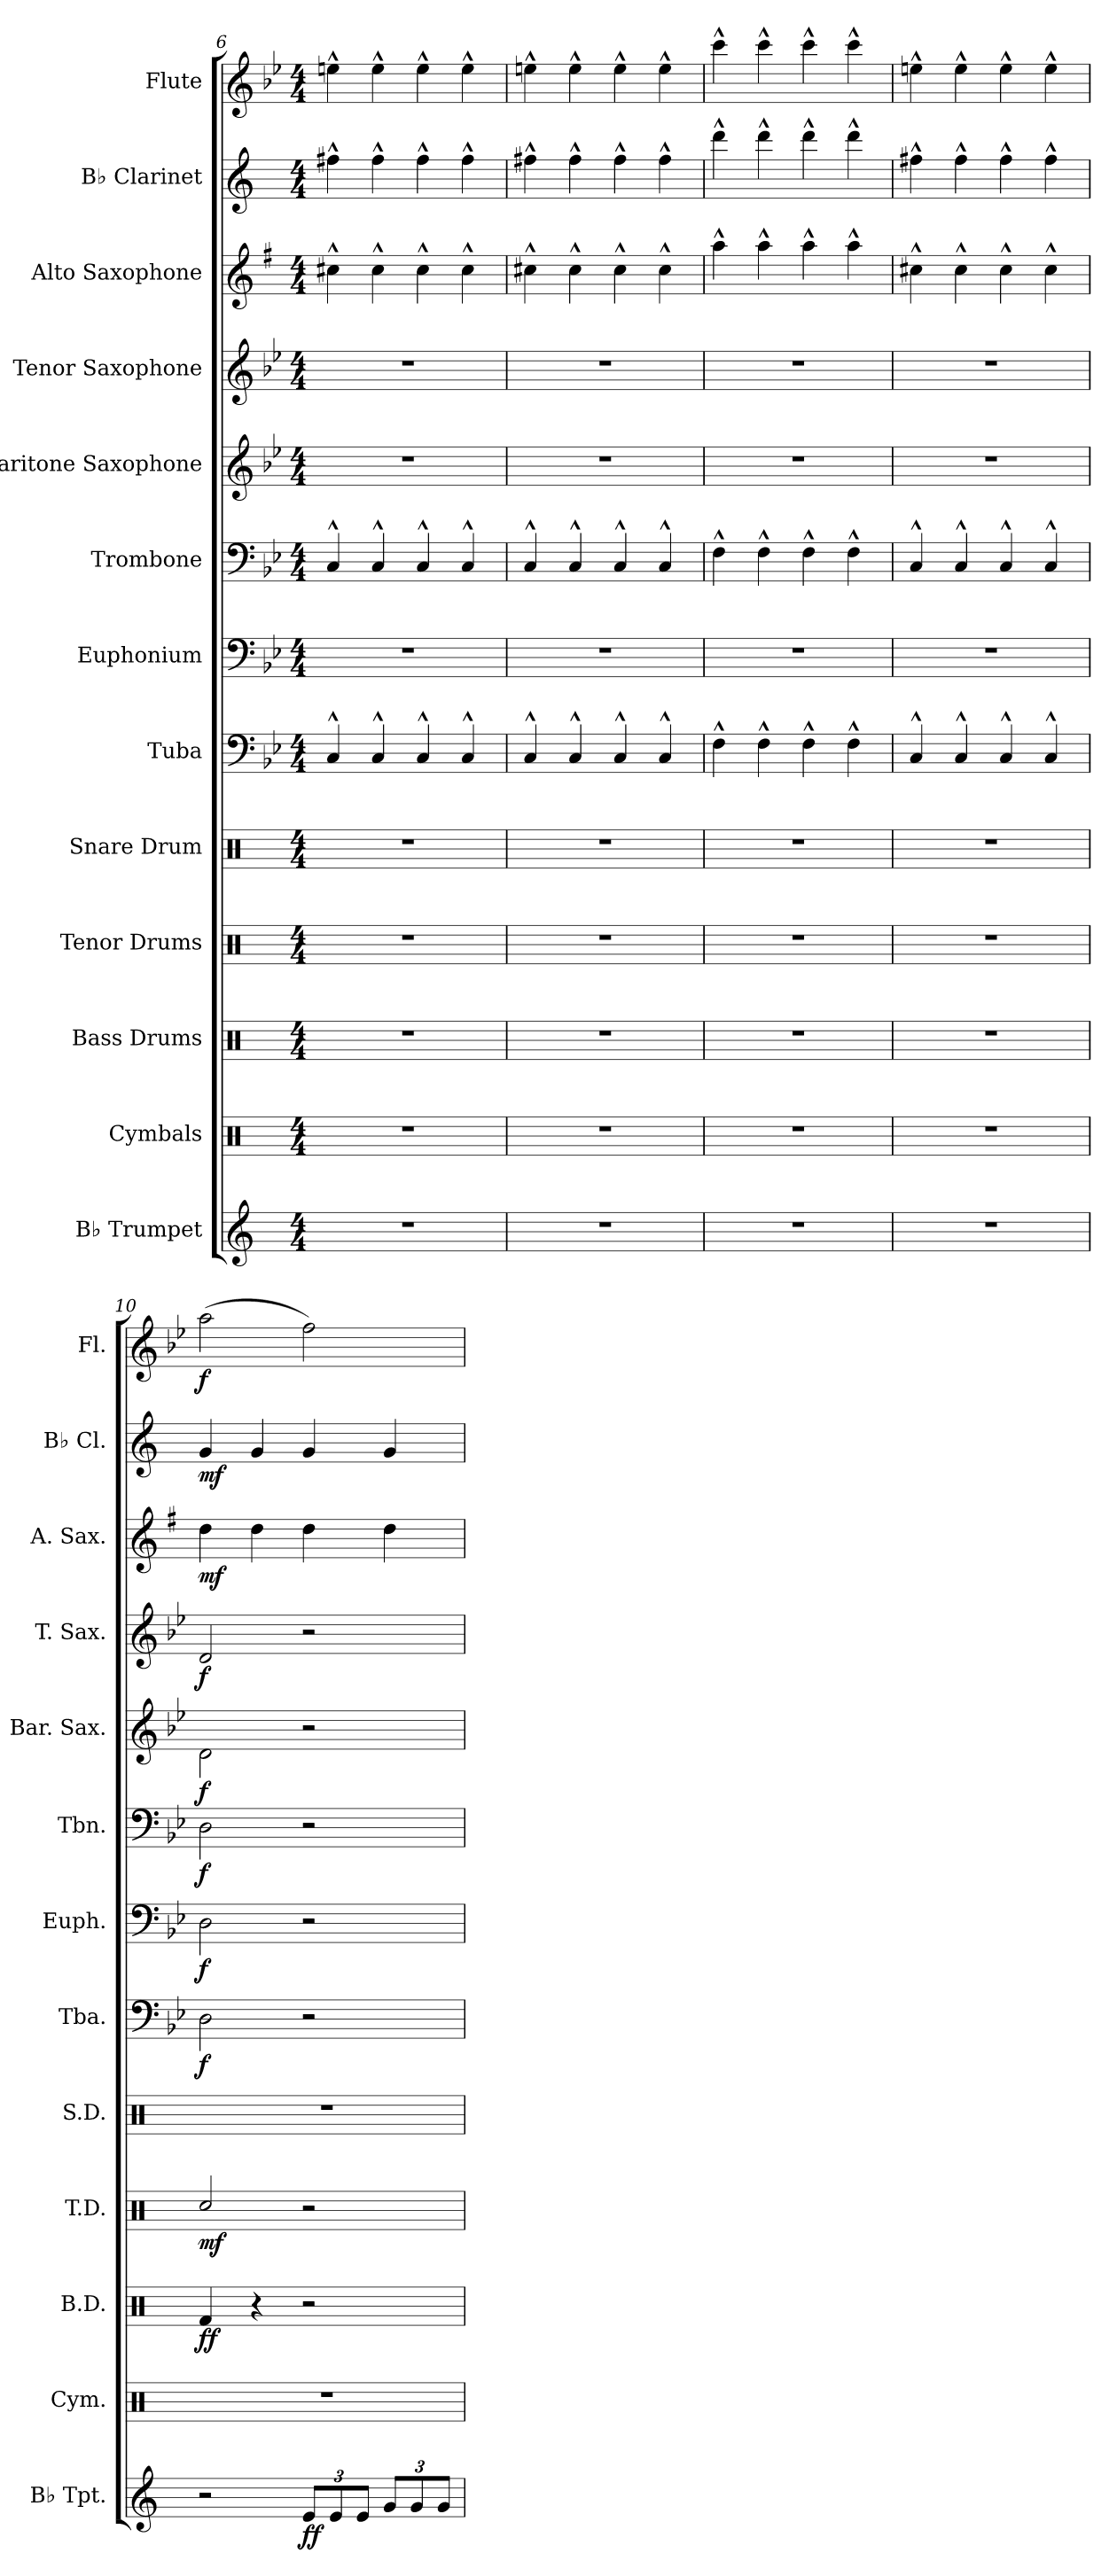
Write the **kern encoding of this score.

**kern	**dynam	**kern	**kern	**dynam	**kern	**dynam	**kern	**kern	**dynam	**kern	**dynam	**kern	**dynam	**kern	**dynam	**kern	**dynam	**kern	**dynam	**kern	**dynam	**kern	**dynam
*part13	*part13	*part12	*part11	*part11	*part10	*part10	*part9	*part8	*part8	*part7	*part7	*part6	*part6	*part5	*part5	*part4	*part4	*part3	*part3	*part2	*part2	*part1	*part1
*staff13	*staff13	*staff12	*staff11	*staff11	*staff10	*staff10	*staff9	*staff8	*staff8	*staff7	*staff7	*staff6	*staff6	*staff5	*staff5	*staff4	*staff4	*staff3	*staff3	*staff2	*staff2	*staff1	*staff1
*I"B♭ Trumpet	*	*I"Cymbals	*I"Bass Drums	*	*I"Tenor Drums	*	*I"Snare Drum	*I"Tuba	*	*I"Euphonium	*	*I"Trombone	*	*I"Baritone Saxophone	*	*I"Tenor Saxophone	*	*I"Alto Saxophone	*	*I"B♭ Clarinet	*	*I"Flute	*
*I'B♭ Tpt.	*	*I'Cym.	*I'B.D.	*	*I'T.D.	*	*I'S.D.	*I'Tba.	*	*I'Euph.	*	*I'Tbn.	*	*I'Bar. Sax.	*	*I'T. Sax.	*	*I'A. Sax.	*	*I'B♭ Cl.	*	*I'Fl.	*
*clefG2	*	*clefX	*clefX	*	*clefX	*	*clefX	*clefF4	*	*clefF4	*	*clefF4	*	*clefG2	*	*clefG2	*	*clefG2	*	*clefG2	*	*clefG2	*
*ITrd1c2	*	*	*	*	*	*	*	*	*	*	*	*	*	*ITrd12c21	*	*ITrd8c14	*	*ITrd5c9	*	*ITrd1c2	*	*	*
*k[b-e-]	*	*k[]	*k[]	*	*k[]	*	*k[]	*k[b-e-]	*	*k[b-e-]	*	*k[b-e-]	*	*k[b-e-]	*	*k[b-e-]	*	*k[b-e-]	*	*k[b-e-]	*	*k[b-e-]	*
*M4/4	*	*M4/4	*M4/4	*	*M4/4	*	*M4/4	*M4/4	*	*M4/4	*	*M4/4	*	*M4/4	*	*M4/4	*	*M4/4	*	*M4/4	*	*M4/4	*
=6	=6	=6	=6	=6	=6	=6	=6	=6	=6	=6	=6	=6	=6	=6	=6	=6	=6	=6	=6	=6	=6	=6	=6
1r	.	1r	1r	.	1r	.	1r	4C^^/	.	1r	.	4C^^/	.	1r	.	1r	.	4en^^\	.	4een^^\	.	4een^^\	.
.	.	.	.	.	.	.	.	4C^^/	.	.	.	4C^^/	.	.	.	.	.	4e^^\	.	4ee^^\	.	4ee^^\	.
.	.	.	.	.	.	.	.	4C^^/	.	.	.	4C^^/	.	.	.	.	.	4e^^\	.	4ee^^\	.	4ee^^\	.
.	.	.	.	.	.	.	.	4C^^/	.	.	.	4C^^/	.	.	.	.	.	4e^^\	.	4ee^^\	.	4ee^^\	.
=7	=7	=7	=7	=7	=7	=7	=7	=7	=7	=7	=7	=7	=7	=7	=7	=7	=7	=7	=7	=7	=7	=7	=7
1r	.	1r	1r	.	1r	.	1r	4C^^/	.	1r	.	4C^^/	.	1r	.	1r	.	4en^^\	.	4een^^\	.	4een^^\	.
.	.	.	.	.	.	.	.	4C^^/	.	.	.	4C^^/	.	.	.	.	.	4e^^\	.	4ee^^\	.	4ee^^\	.
.	.	.	.	.	.	.	.	4C^^/	.	.	.	4C^^/	.	.	.	.	.	4e^^\	.	4ee^^\	.	4ee^^\	.
.	.	.	.	.	.	.	.	4C^^/	.	.	.	4C^^/	.	.	.	.	.	4e^^\	.	4ee^^\	.	4ee^^\	.
!!LO:PB:g=z
=8	=8	=8	=8	=8	=8	=8	=8	=8	=8	=8	=8	=8	=8	=8	=8	=8	=8	=8	=8	=8	=8	=8	=8
1r	.	1r	1r	.	1r	.	1r	4F^^\	.	1r	.	4F^^\	.	1r	.	1r	.	4cc^^\	.	4ccc^^\	.	4ccc^^\	.
.	.	.	.	.	.	.	.	4F^^\	.	.	.	4F^^\	.	.	.	.	.	4cc^^\	.	4ccc^^\	.	4ccc^^\	.
.	.	.	.	.	.	.	.	4F^^\	.	.	.	4F^^\	.	.	.	.	.	4cc^^\	.	4ccc^^\	.	4ccc^^\	.
.	.	.	.	.	.	.	.	4F^^\	.	.	.	4F^^\	.	.	.	.	.	4cc^^\	.	4ccc^^\	.	4ccc^^\	.
=9	=9	=9	=9	=9	=9	=9	=9	=9	=9	=9	=9	=9	=9	=9	=9	=9	=9	=9	=9	=9	=9	=9	=9
1r	.	1r	1r	.	1r	.	1r	4C^^/	.	1r	.	4C^^/	.	1r	.	1r	.	4en^^\	.	4een^^\	.	4een^^\	.
.	.	.	.	.	.	.	.	4C^^/	.	.	.	4C^^/	.	.	.	.	.	4e^^\	.	4ee^^\	.	4ee^^\	.
.	.	.	.	.	.	.	.	4C^^/	.	.	.	4C^^/	.	.	.	.	.	4e^^\	.	4ee^^\	.	4ee^^\	.
.	.	.	.	.	.	.	.	4C^^/	.	.	.	4C^^/	.	.	.	.	.	4e^^\	.	4ee^^\	.	4ee^^\	.
=10	=10	=10	=10	=10	=10	=10	=10	=10	=10	=10	=10	=10	=10	=10	=10	=10	=10	=10	=10	=10	=10	=10	=10
!	!	!	!	!LO:DY:b	!	!LO:DY:b	!	!	!LO:DY:b	!	!LO:DY:b	!	!LO:DY:b	!	!LO:DY:b	!	!LO:DY:b	!	!LO:DY:b	!	!LO:DY:b	!	!LO:DY:b
2r	.	1r	4Rf/	ff	2Rcc/	mf	1r	2D\	f	2D\	f	2D\	f	2D\	f	2D/	f	4f\	mf	4f/	mf	(2aa\	f
.	.	.	4r	.	.	.	.	.	.	.	.	.	.	.	.	.	.	4f\	.	4f/	.	.	.
*Xbrackettup	*	*	*	*	*	*	*	*	*	*	*	*	*	*	*	*	*	*	*	*	*	*	*
!	!LO:DY:b	!	!	!	!	!	!	!	!	!	!	!	!	!	!	!	!	!	!	!	!	!	!
12d/L	ff	.	2r	.	2r	.	.	2r	.	2r	.	2r	.	2r	.	2r	.	4f\	.	4f/	.	2ff\)	.
12d/	.	.	.	.	.	.	.	.	.	.	.	.	.	.	.	.	.	.	.	.	.	.	.
12d/J	.	.	.	.	.	.	.	.	.	.	.	.	.	.	.	.	.	.	.	.	.	.	.
12f/L	.	.	.	.	.	.	.	.	.	.	.	.	.	.	.	.	.	4f\	.	4f/	.	.	.
12f/	.	.	.	.	.	.	.	.	.	.	.	.	.	.	.	.	.	.	.	.	.	.	.
12f/J	.	.	.	.	.	.	.	.	.	.	.	.	.	.	.	.	.	.	.	.	.	.	.
=	=	=	=	=	=	=	=	=	=	=	=	=	=	=	=	=	=	=	=	=	=	=	=
*-	*-	*-	*-	*-	*-	*-	*-	*-	*-	*-	*-	*-	*-	*-	*-	*-	*-	*-	*-	*-	*-	*-	*-
